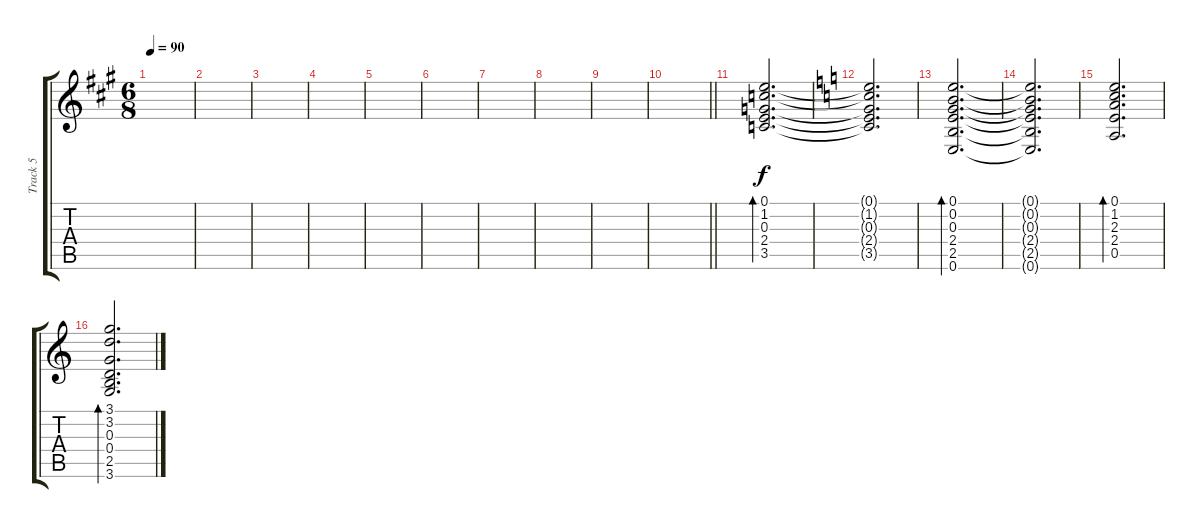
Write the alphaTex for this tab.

\track ("Track 5" "Track 5") {instrument acousticguitarsteel}
\staff {score tabs}
\tuning (E4 B3 G3 D3 A2 E2) {hide}
\ts (6 8)
\tempo 90
\clef g2
\ks a
|
|
|
|
|
|
|
|
|
\barLineRight lightlight
|
(0.1 1.2 0.3 2.4 3.5).2{d bd 30} |
\ks c
(0.1{t} 1.2{t} 0.3{t} 2.4{t} 3.5{t}).2{d} |
(0.1 0.2 0.3 2.4 2.5 0.6).2{d bd 30} |
(0.1{t} 0.2{t} 0.3{t} 2.4{t} 2.5{t} 0.6{t}).2{d} |
(0.1 1.2 2.3 2.4 0.5).2{d bd 30} |
(3.1 3.2 0.3 0.4 2.5 3.6).2{d bd 30}
